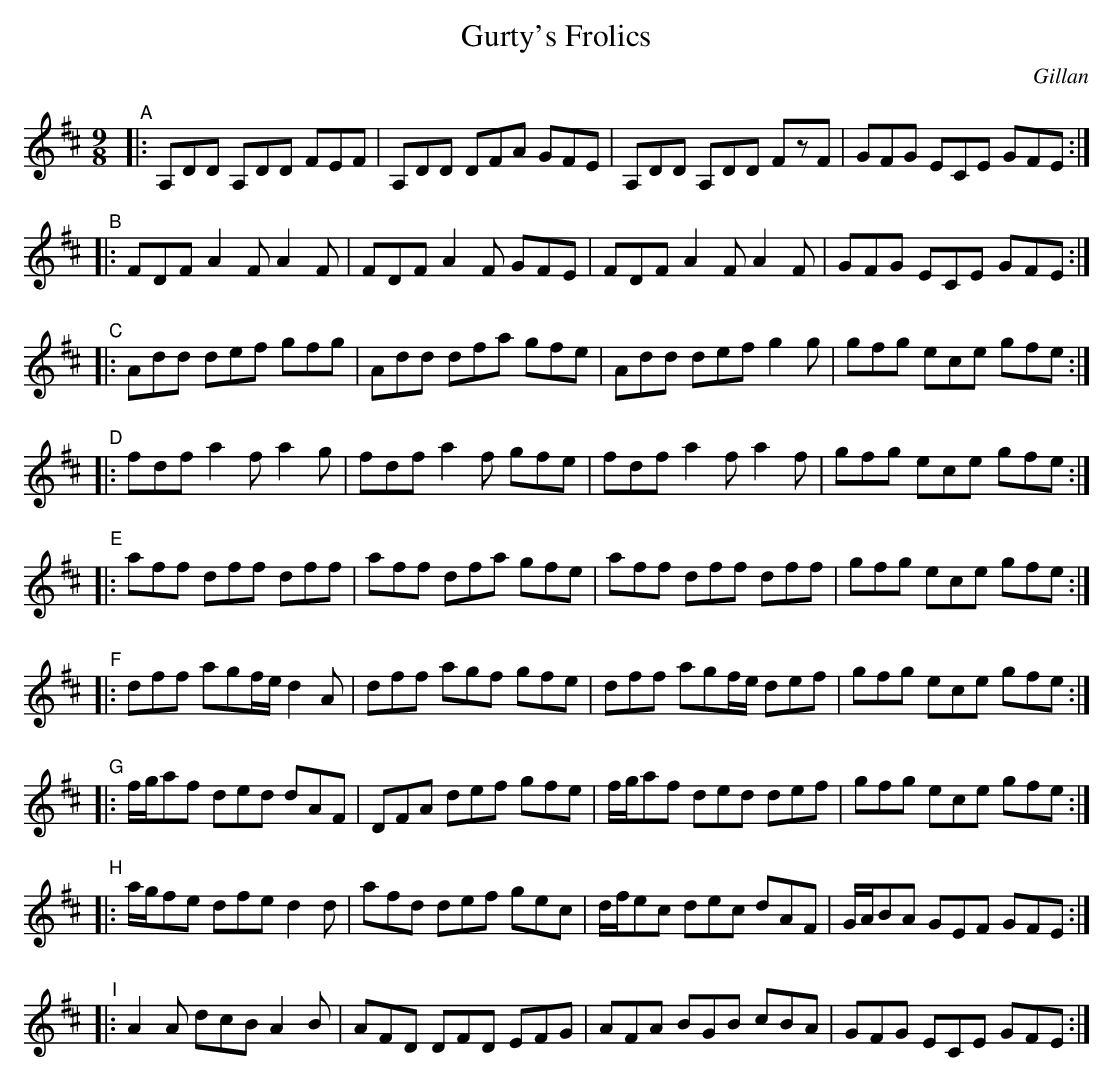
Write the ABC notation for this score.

X:1
T: Gurty's Frolics
O: Gillan
M: 9/8
K: D
"^A"|: A,DD A,DD FEF | A,DD DFA GFE | A,DD A,DD FzF | GFG ECE GFE :|
"^B"|: FDF A2F A2F | FDF A2F GFE | FDF A2F A2F | GFG ECE GFE :|
"^C"|: Add def gfg | Add dfa gfe | Add def g2g | gfg ece gfe :|
"^D"|: fdf a2f a2g | fdf a2f gfe | fdf a2f a2f | gfg ece gfe :|
"^E"|: aff dff dff | aff dfa gfe | aff dff dff | gfg ece gfe :|
"^F"|: dff agf/e/ d2A | dff agf gfe | dff agf/e/ def | gfg ece gfe :|
"^G"|: f/g/af ded dAF | DFA def gfe | f/g/af ded def | gfg ece gfe :|
"^H"|: a/g/fe dfe d2d | afd def gec | d/f/ec dec dAF | G/A/BA GEF GFE :|
"^I"|: A2A dcB A2B | AFD DFD EFG | AFA BGB cBA | GFG ECE GFE :|
